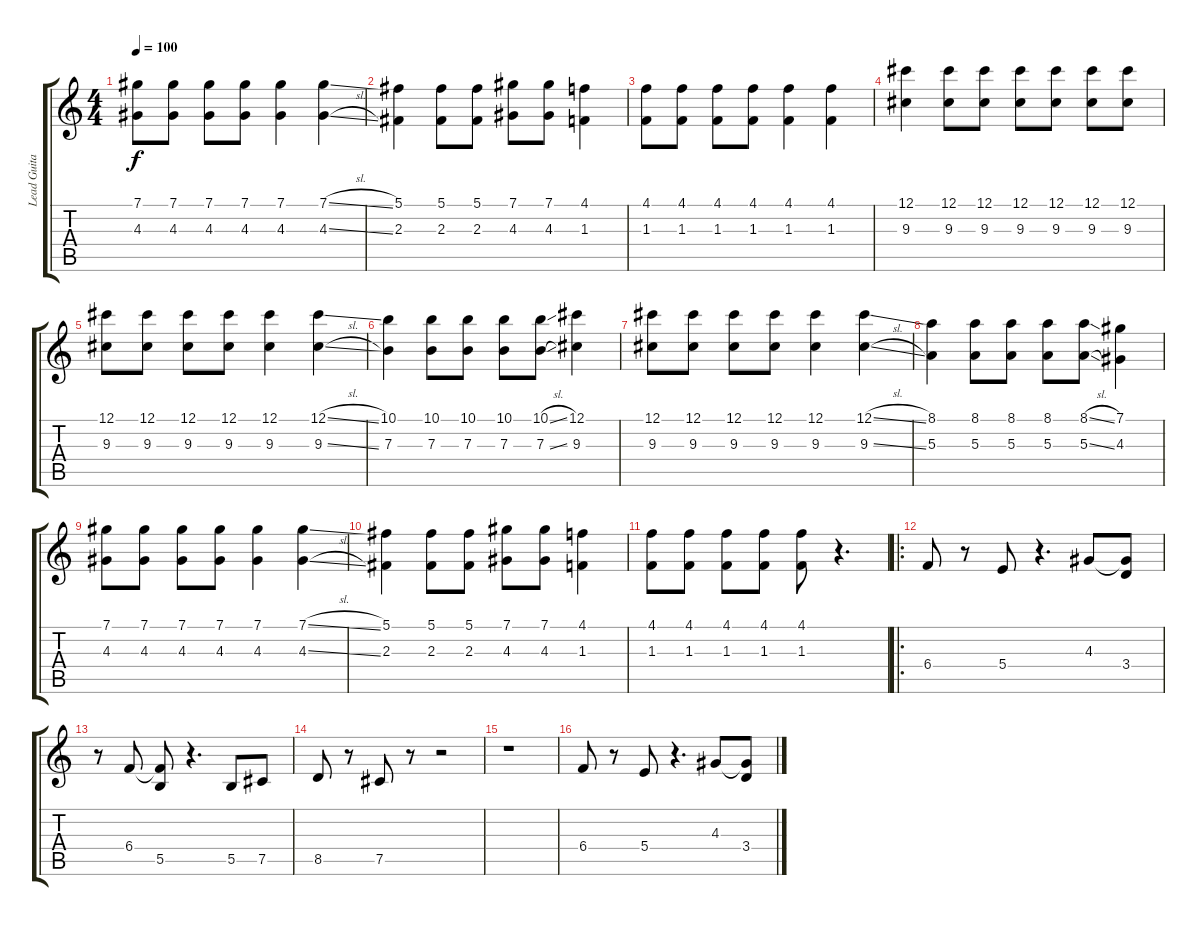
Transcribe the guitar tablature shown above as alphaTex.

\track ("Lead Guitar" "Lead Guita") {instrument distortionguitar}
\staff {score tabs}
\tuning (Db4 Ab3 E3 B2 Gb2 B1) {hide}
\ts (4 4)
\tempo 100
\clef g2
\ks c
(7.1 4.3).8{dy f} (7.1 4.3).8 (7.1 4.3).8 (7.1 4.3).8 (7.1 4.3).4 (7.1{sl} 4.3{sl}).4 |
(5.1 2.3).4 (5.1 2.3).8 (5.1 2.3).8 (7.1 4.3).8 (7.1 4.3).8 (4.1 1.3).4 |
(4.1 1.3).8 (4.1 1.3).8 (4.1 1.3).8 (4.1 1.3).8 (4.1 1.3).4 (4.1 1.3).4 |
(12.1 9.3).4 (12.1 9.3).8 (12.1 9.3).8 (12.1 9.3).8 (12.1 9.3).8 (12.1 9.3).8 (12.1 9.3).8 |
(12.1 9.3).8 (12.1 9.3).8 (12.1 9.3).8 (12.1 9.3).8 (12.1 9.3).4 (12.1{sl} 9.3{sl}).4 |
(10.1 7.3).4 (10.1 7.3).8 (10.1 7.3).8 (10.1 7.3).8 (10.1{sl} 7.3{sl}).8 (12.1 9.3).4 |
(12.1 9.3).8 (12.1 9.3).8 (12.1 9.3).8 (12.1 9.3).8 (12.1 9.3).4 (12.1{sl} 9.3{sl}).4 |
(8.1 5.3).4 (8.1 5.3).8 (8.1 5.3).8 (8.1 5.3).8 (8.1{sl} 5.3{sl}).8 (7.1 4.3).4 |
(7.1 4.3).8 (7.1 4.3).8 (7.1 4.3).8 (7.1 4.3).8 (7.1 4.3).4 (7.1{sl} 4.3{sl}).4 |
(5.1 2.3).4 (5.1 2.3).8 (5.1 2.3).8 (7.1 4.3).8 (7.1 4.3).8 (4.1 1.3).4 |
(4.1 1.3).8 (4.1 1.3).8 (4.1 1.3).8 (4.1 1.3).8 (4.1 1.3).8 r.4{d} |
\ro
6.4.8 r.8 5.4.8 r.4{d} 4.3.8 (4.3{t} 3.4).8 |
r.8 6.4.8 (6.4{t} 5.5).8 r.4{d} 5.5.8 7.5.8 |
8.5.8 r.8 7.5.8 r.8 r.2 |
r.1 |
6.4.8 r.8 5.4.8 r.4{d} 4.3.8 (4.3{t} 3.4).8
